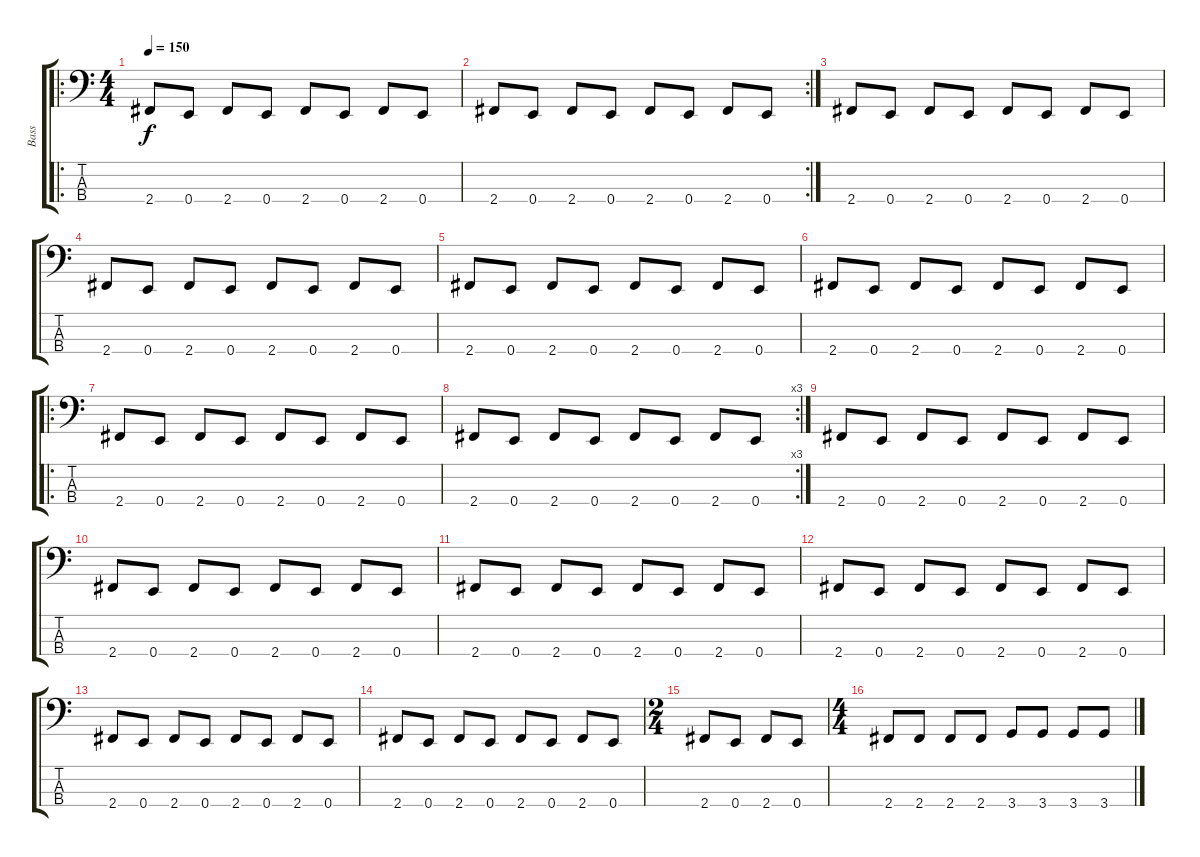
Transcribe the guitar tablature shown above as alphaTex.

\track ("Bass" "Bass") {instrument electricbasspick}
\staff {score tabs}
\tuning (G2 D2 A1 E1) {hide}
\ro
\ts (4 4)
\tempo 150
\clef f4
\ks c
2.4.8{dy f} 0.4.8 2.4.8 0.4.8 2.4.8 0.4.8 2.4.8 0.4.8 |
\rc 2
2.4.8 0.4.8 2.4.8 0.4.8 2.4.8 0.4.8 2.4.8 0.4.8 |
2.4.8 0.4.8 2.4.8 0.4.8 2.4.8 0.4.8 2.4.8 0.4.8 |
2.4.8 0.4.8 2.4.8 0.4.8 2.4.8 0.4.8 2.4.8 0.4.8 |
2.4.8 0.4.8 2.4.8 0.4.8 2.4.8 0.4.8 2.4.8 0.4.8 |
2.4.8 0.4.8 2.4.8 0.4.8 2.4.8 0.4.8 2.4.8 0.4.8 |
\ro
2.4.8 0.4.8 2.4.8 0.4.8 2.4.8 0.4.8 2.4.8 0.4.8 |
\rc 3
2.4.8 0.4.8 2.4.8 0.4.8 2.4.8 0.4.8 2.4.8 0.4.8 |
2.4.8 0.4.8 2.4.8 0.4.8 2.4.8 0.4.8 2.4.8 0.4.8 |
2.4.8 0.4.8 2.4.8 0.4.8 2.4.8 0.4.8 2.4.8 0.4.8 |
2.4.8 0.4.8 2.4.8 0.4.8 2.4.8 0.4.8 2.4.8 0.4.8 |
2.4.8 0.4.8 2.4.8 0.4.8 2.4.8 0.4.8 2.4.8 0.4.8 |
2.4.8 0.4.8 2.4.8 0.4.8 2.4.8 0.4.8 2.4.8 0.4.8 |
2.4.8 0.4.8 2.4.8 0.4.8 2.4.8 0.4.8 2.4.8 0.4.8 |
\ts (2 4)
2.4.8 0.4.8 2.4.8 0.4.8 |
\ts (4 4)
2.4.8 2.4.8 2.4.8 2.4.8 3.4.8 3.4.8 3.4.8 3.4.8
